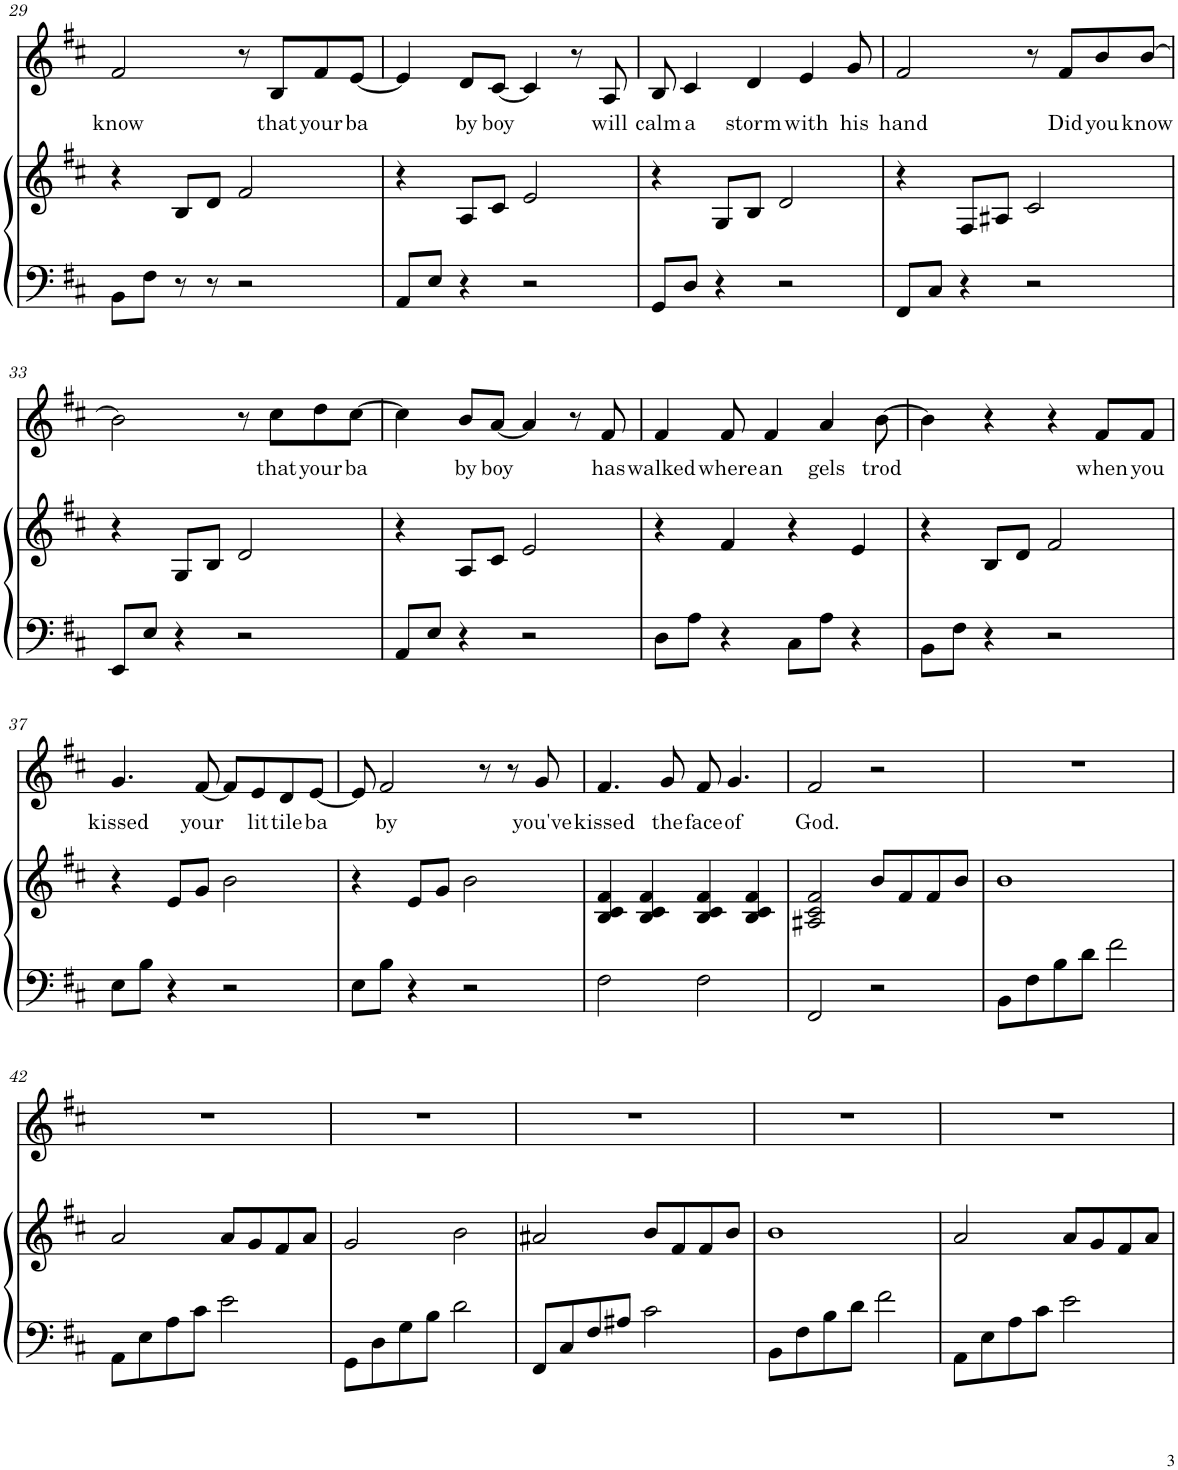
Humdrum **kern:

**kern	**kern	**kern	**text
*part2	*part2	*part1	*part1
*staff3	*staff2	*staff1	*staff1
*I"Piano	*	*I"Voice	*
*I'Pno	*	*I'V	*
!!LO:PB:g=z
*clefF4	*clefG2	*clefG2	*
*k[f#c#]	*k[f#c#]	*k[f#c#]	*
*M4/4	*M4/4	*M4/4	*
=29	=29	=29	=29
!	!	!	!LO:LY:b
8BB\L	4r	2f#/	know
8F#\J	.	.	.
8r	8B/L	.	.
8r	8d/J	.	.
2r	2f#/	8r	.
!	!	!	!LO:LY:b
.	.	8B/L	that
!	!	!	!LO:LY:b
.	.	8f#/	your
!	!	!	!LO:LY:b
.	.	[8e/J	ba
=30	=30	=30	=30
8AA/L	4r	4e/]	.
8E/J	.	.	.
!	!	!	!LO:LY:b
4r	8A/L	8d/L	by
!	!	!	!LO:LY:b
.	8c#/J	[8c#/J	boy
2r	2e/	4c#/]	.
.	.	8r	.
!	!	!	!LO:LY:b
.	.	8A/	will
=31	=31	=31	=31
!	!	!	!LO:LY:b
8GG/L	4r	8B/	calm
!	!	!	!LO:LY:b
8D/J	.	4c#/	a
4r	8G/L	.	.
!	!	!	!LO:LY:b
.	8B/J	4d/	storm
2r	2d/	.	.
!	!	!	!LO:LY:b
.	.	4e/	with
!	!	!	!LO:LY:b
.	.	8g/	his
=32	=32	=32	=32
!	!	!	!LO:LY:b
8FF#/L	4r	2f#/	hand
8C#/J	.	.	.
4r	8F#/L	.	.
.	8A#X/J	.	.
2r	2c#/	8r	.
!	!	!	!LO:LY:b
.	.	8f#/L	Did
!	!	!	!LO:LY:b
.	.	8b/	you
!	!	!	!LO:LY:b
.	.	[8b/J	know
!!LO:LB:g=z
=33	=33	=33	=33
8EE/L	4r	2b\]	.
8E/J	.	.	.
4r	8G/L	.	.
.	8B/J	.	.
2r	2d/	8r	.
!	!	!	!LO:LY:b
.	.	8cc#\L	that
!	!	!	!LO:LY:b
.	.	8dd\	your
!	!	!	!LO:LY:b
.	.	[8cc#\J	ba
=34	=34	=34	=34
8AA/L	4r	4cc#\]	.
8E/J	.	.	.
!	!	!	!LO:LY:b
4r	8A/L	8b/L	by
!	!	!	!LO:LY:b
.	8c#/J	[8a/J	boy
2r	2e/	4a/]	.
.	.	8r	.
!	!	!	!LO:LY:b
.	.	8f#/	has
=35	=35	=35	=35
!	!	!	!LO:LY:b
8D\L	4r	4f#/	walked
8A\J	.	.	.
!	!	!	!LO:LY:b
4r	4f#/	8f#/	where
!	!	!	!LO:LY:b
.	.	4f#/	an
8C#\L	4r	.	.
!	!	!	!LO:LY:b
8A\J	.	4a/	gels
4r	4e/	.	.
!	!	!	!LO:LY:b
.	.	[8b\	trod
=36	=36	=36	=36
8BB\L	4r	4b\]	.
8F#\J	.	.	.
4r	8B/L	4r	.
.	8d/J	.	.
2r	2f#/	4r	.
!	!	!	!LO:LY:b
.	.	8f#/L	when
!	!	!	!LO:LY:b
.	.	8f#/J	you
!!LO:LB:g=z
=37	=37	=37	=37
!	!	!	!LO:LY:b
8E\L	4r	4.g/	kissed
8B\J	.	.	.
4r	8e/L	.	.
!	!	!	!LO:LY:b
.	8g/J	[8f#/	your
2r	2b\	8f#/L]	.
!	!	!	!LO:LY:b
.	.	8e/	lit
!	!	!	!LO:LY:b
.	.	8d/	tile
!	!	!	!LO:LY:b
.	.	[8e/J	ba
=38	=38	=38	=38
8E\L	4r	8e/]	.
!	!	!	!LO:LY:b
8B\J	.	2f#/	by
4r	8e/L	.	.
.	8g/J	.	.
2r	2b\	.	.
.	.	8r	.
.	.	8r	.
!	!	!	!LO:LY:b
.	.	8g/	you've
=39	=39	=39	=39
!	!	!	!LO:LY:b
2F#\	4B/ 4c#/ 4f#/	4.f#/	kissed
.	4B/ 4c#/ 4f#/	.	.
!	!	!	!LO:LY:b
.	.	8g/	the
!	!	!	!LO:LY:b
2F#\	4B/ 4c#/ 4f#/	8f#/	face
!	!	!	!LO:LY:b
.	.	4.g/	of
.	4B/ 4c#/ 4f#/	.	.
=40	=40	=40	=40
!	!	!	!LO:LY:b
2FF#/	2A#X/ 2c#/ 2f#/	2f#/	God.
2r	8b/L	2r	.
.	8f#/	.	.
.	8f#/	.	.
.	8b/J	.	.
=41	=41	=41	=41
8BB\L	1b	1r	.
8F#\	.	.	.
8B\	.	.	.
8d\J	.	.	.
2f#\	.	.	.
!!LO:LB:g=z
=42	=42	=42	=42
8AA\L	2a/	1r	.
8E\	.	.	.
8A\	.	.	.
8c#\J	.	.	.
2e\	8a/L	.	.
.	8g/	.	.
.	8f#/	.	.
.	8a/J	.	.
=43	=43	=43	=43
8GG\L	2g/	1r	.
8D\	.	.	.
8G\	.	.	.
8B\J	.	.	.
2d\	2b\	.	.
=44	=44	=44	=44
8FF#/L	2a#X/	1r	.
8C#/	.	.	.
8F#/	.	.	.
8A#X/J	.	.	.
2c#\	8b/L	.	.
.	8f#/	.	.
.	8f#/	.	.
.	8b/J	.	.
=45	=45	=45	=45
8BB\L	1b	1r	.
8F#\	.	.	.
8B\	.	.	.
8d\J	.	.	.
2f#\	.	.	.
=46	=46	=46	=46
8AA\L	2a/	1r	.
8E\	.	.	.
8A\	.	.	.
8c#\J	.	.	.
2e\	8a/L	.	.
.	8g/	.	.
.	8f#/	.	.
.	8a/J	.	.
=	=	=	=
*-	*-	*-	*-
